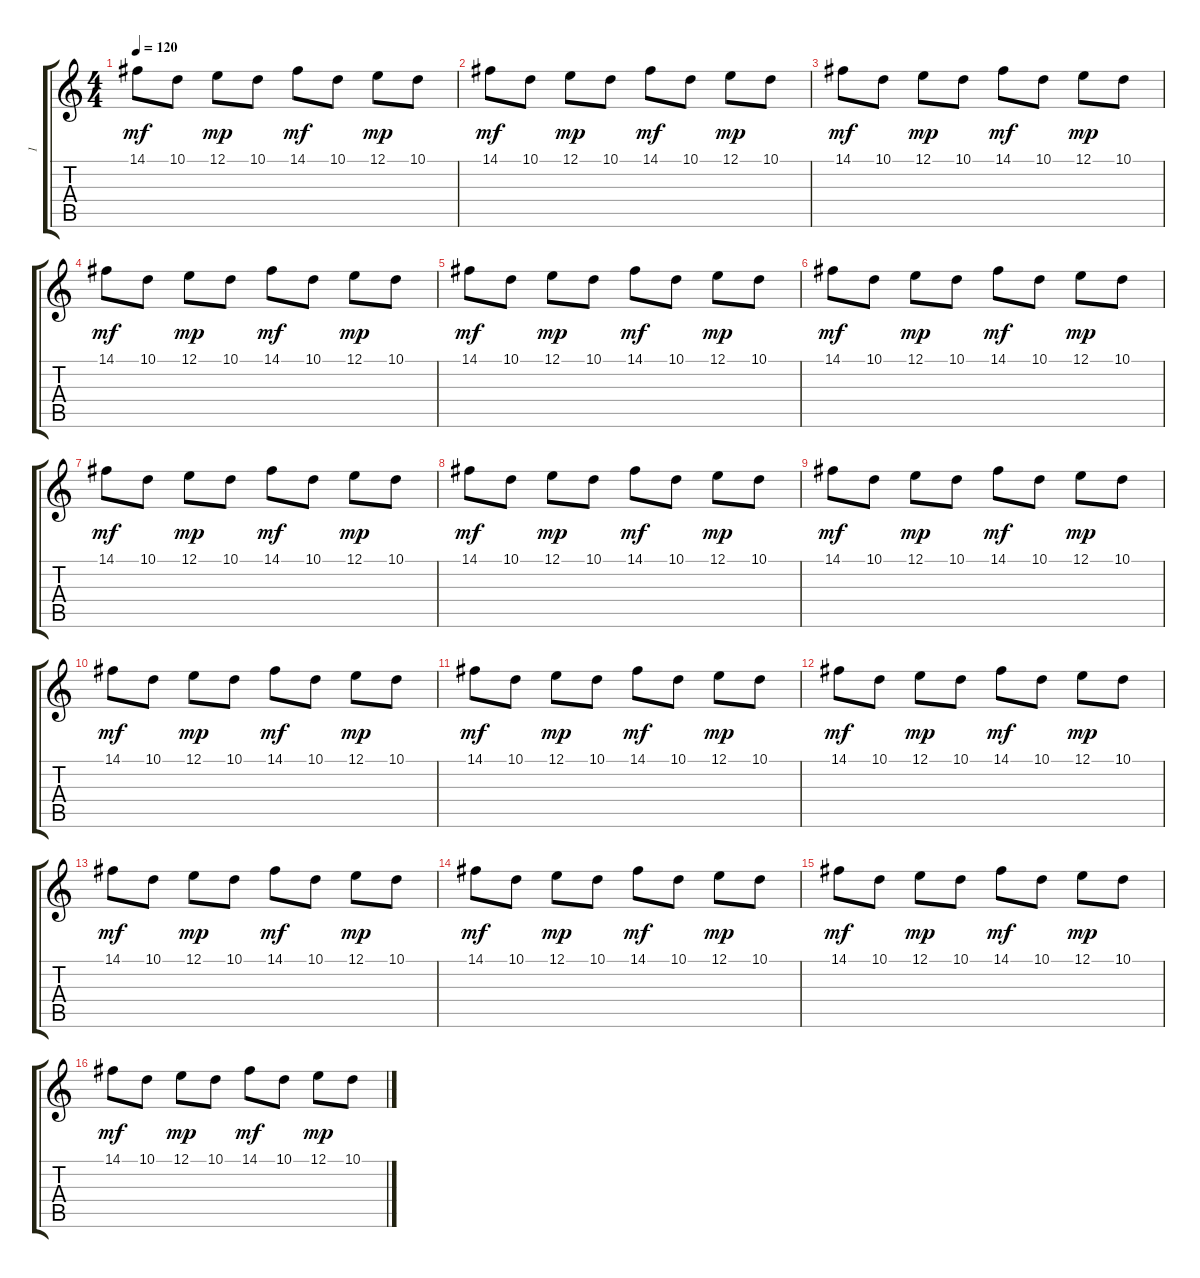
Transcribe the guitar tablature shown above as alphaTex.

\track ("1" "1") {instrument piccolo}
\staff {score tabs}
\tuning (E4 B3 G3 D3 A2 E2) {hide}
\ts (4 4)
\tempo 120
\clef g2
\ks c
14.1.8{dy mf} 10.1.8 12.1.8{dy mp} 10.1.8 14.1.8{dy mf} 10.1.8 12.1.8{dy mp} 10.1.8 |
14.1.8{dy mf} 10.1.8 12.1.8{dy mp} 10.1.8 14.1.8{dy mf} 10.1.8 12.1.8{dy mp} 10.1.8 |
14.1.8{dy mf} 10.1.8 12.1.8{dy mp} 10.1.8 14.1.8{dy mf} 10.1.8 12.1.8{dy mp} 10.1.8 |
14.1.8{dy mf} 10.1.8 12.1.8{dy mp} 10.1.8 14.1.8{dy mf} 10.1.8 12.1.8{dy mp} 10.1.8 |
14.1.8{dy mf} 10.1.8 12.1.8{dy mp} 10.1.8 14.1.8{dy mf} 10.1.8 12.1.8{dy mp} 10.1.8 |
14.1.8{dy mf} 10.1.8 12.1.8{dy mp} 10.1.8 14.1.8{dy mf} 10.1.8 12.1.8{dy mp} 10.1.8 |
14.1.8{dy mf} 10.1.8 12.1.8{dy mp} 10.1.8 14.1.8{dy mf} 10.1.8 12.1.8{dy mp} 10.1.8 |
14.1.8{dy mf} 10.1.8 12.1.8{dy mp} 10.1.8 14.1.8{dy mf} 10.1.8 12.1.8{dy mp} 10.1.8 |
14.1.8{dy mf} 10.1.8 12.1.8{dy mp} 10.1.8 14.1.8{dy mf} 10.1.8 12.1.8{dy mp} 10.1.8 |
14.1.8{dy mf} 10.1.8 12.1.8{dy mp} 10.1.8 14.1.8{dy mf} 10.1.8 12.1.8{dy mp} 10.1.8 |
14.1.8{dy mf} 10.1.8 12.1.8{dy mp} 10.1.8 14.1.8{dy mf} 10.1.8 12.1.8{dy mp} 10.1.8 |
14.1.8{dy mf} 10.1.8 12.1.8{dy mp} 10.1.8 14.1.8{dy mf} 10.1.8 12.1.8{dy mp} 10.1.8 |
14.1.8{dy mf} 10.1.8 12.1.8{dy mp} 10.1.8 14.1.8{dy mf} 10.1.8 12.1.8{dy mp} 10.1.8 |
14.1.8{dy mf} 10.1.8 12.1.8{dy mp} 10.1.8 14.1.8{dy mf} 10.1.8 12.1.8{dy mp} 10.1.8 |
14.1.8{dy mf} 10.1.8 12.1.8{dy mp} 10.1.8 14.1.8{dy mf} 10.1.8 12.1.8{dy mp} 10.1.8 |
14.1.8{dy mf} 10.1.8 12.1.8{dy mp} 10.1.8 14.1.8{dy mf} 10.1.8 12.1.8{dy mp} 10.1.8
